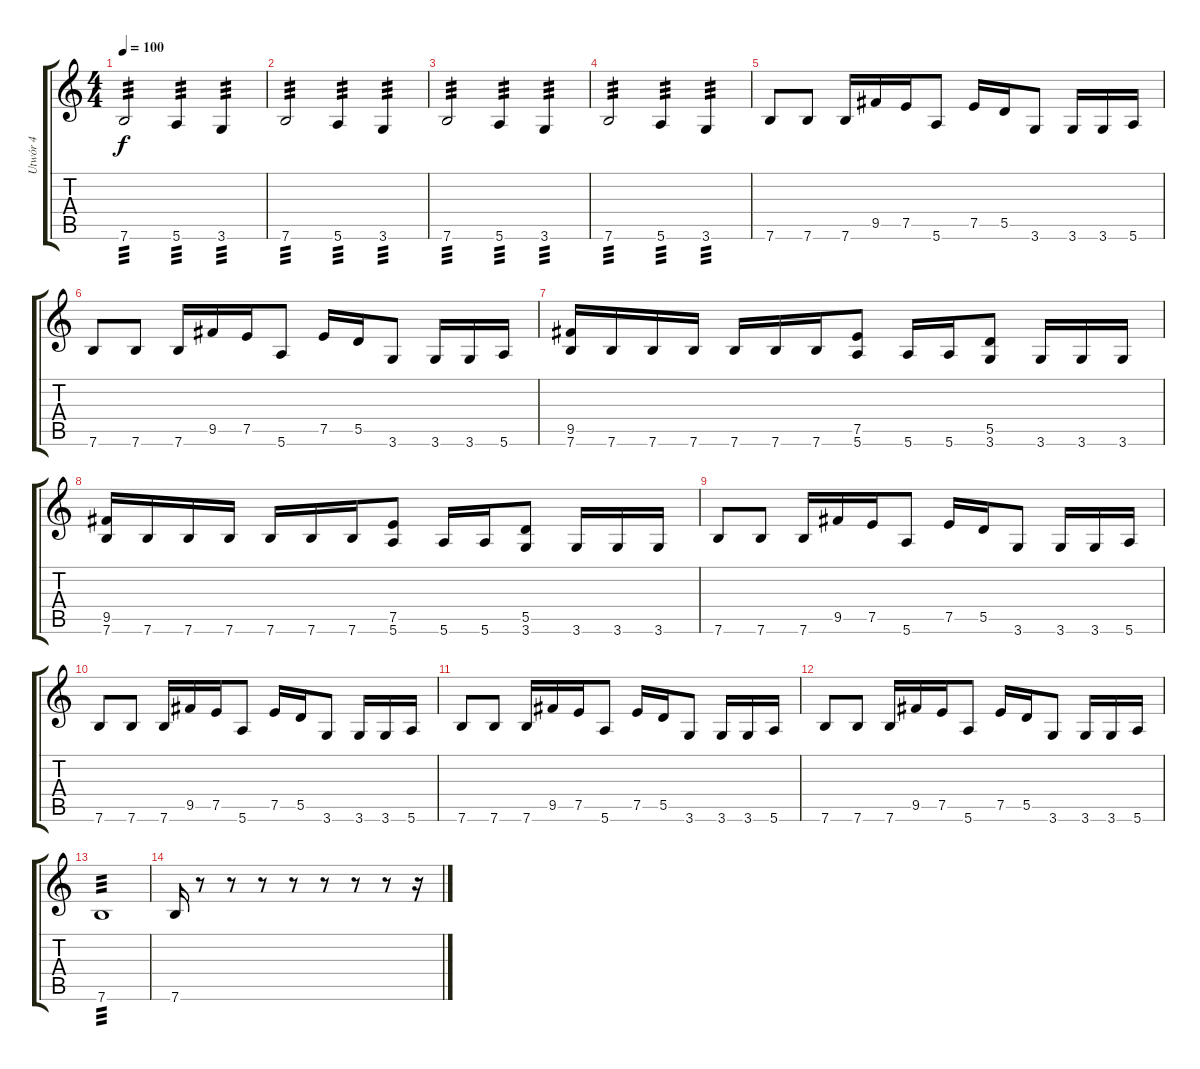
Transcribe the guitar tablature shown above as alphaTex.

\track ("Utwór 4" "Utwór 4") {instrument overdrivenguitar}
\staff {score tabs}
\tuning (E4 B3 G3 D3 A2 E2) {hide}
\ts (4 4)
\tempo 100
\clef g2
\ks c
7.6.2{tp 3 dy f} 5.6.4{tp 3} 3.6.4{tp 3} |
7.6.2{tp 3} 5.6.4{tp 3} 3.6.4{tp 3} |
7.6.2{tp 3} 5.6.4{tp 3} 3.6.4{tp 3} |
7.6.2{tp 3} 5.6.4{tp 3} 3.6.4{tp 3} |
7.6.8 7.6.8 7.6.16 9.5.16 7.5.16 5.6.8 7.5.16 5.5.16 3.6.8 3.6.16 3.6.16 5.6.16 |
7.6.8 7.6.8 7.6.16 9.5.16 7.5.16 5.6.8 7.5.16 5.5.16 3.6.8 3.6.16 3.6.16 5.6.16 |
(9.5 7.6).16 7.6.16 7.6.16 7.6.16 7.6.16 7.6.16 7.6.16 (7.5 5.6).8 5.6.16 5.6.16 (5.5 3.6).8 3.6.16 3.6.16 3.6.16 |
(9.5 7.6).16 7.6.16 7.6.16 7.6.16 7.6.16 7.6.16 7.6.16 (7.5 5.6).8 5.6.16 5.6.16 (5.5 3.6).8 3.6.16 3.6.16 3.6.16 |
7.6.8 7.6.8 7.6.16 9.5.16 7.5.16 5.6.8 7.5.16 5.5.16 3.6.8 3.6.16 3.6.16 5.6.16 |
7.6.8 7.6.8 7.6.16 9.5.16 7.5.16 5.6.8 7.5.16 5.5.16 3.6.8 3.6.16 3.6.16 5.6.16 |
7.6.8 7.6.8 7.6.16 9.5.16 7.5.16 5.6.8 7.5.16 5.5.16 3.6.8 3.6.16 3.6.16 5.6.16 |
7.6.8 7.6.8 7.6.16 9.5.16 7.5.16 5.6.8 7.5.16 5.5.16 3.6.8 3.6.16 3.6.16 5.6.16 |
7.6.1{tp 3} |
7.6.16 r.8 r.8 r.8 r.8 r.8 r.8 r.8 r.16
